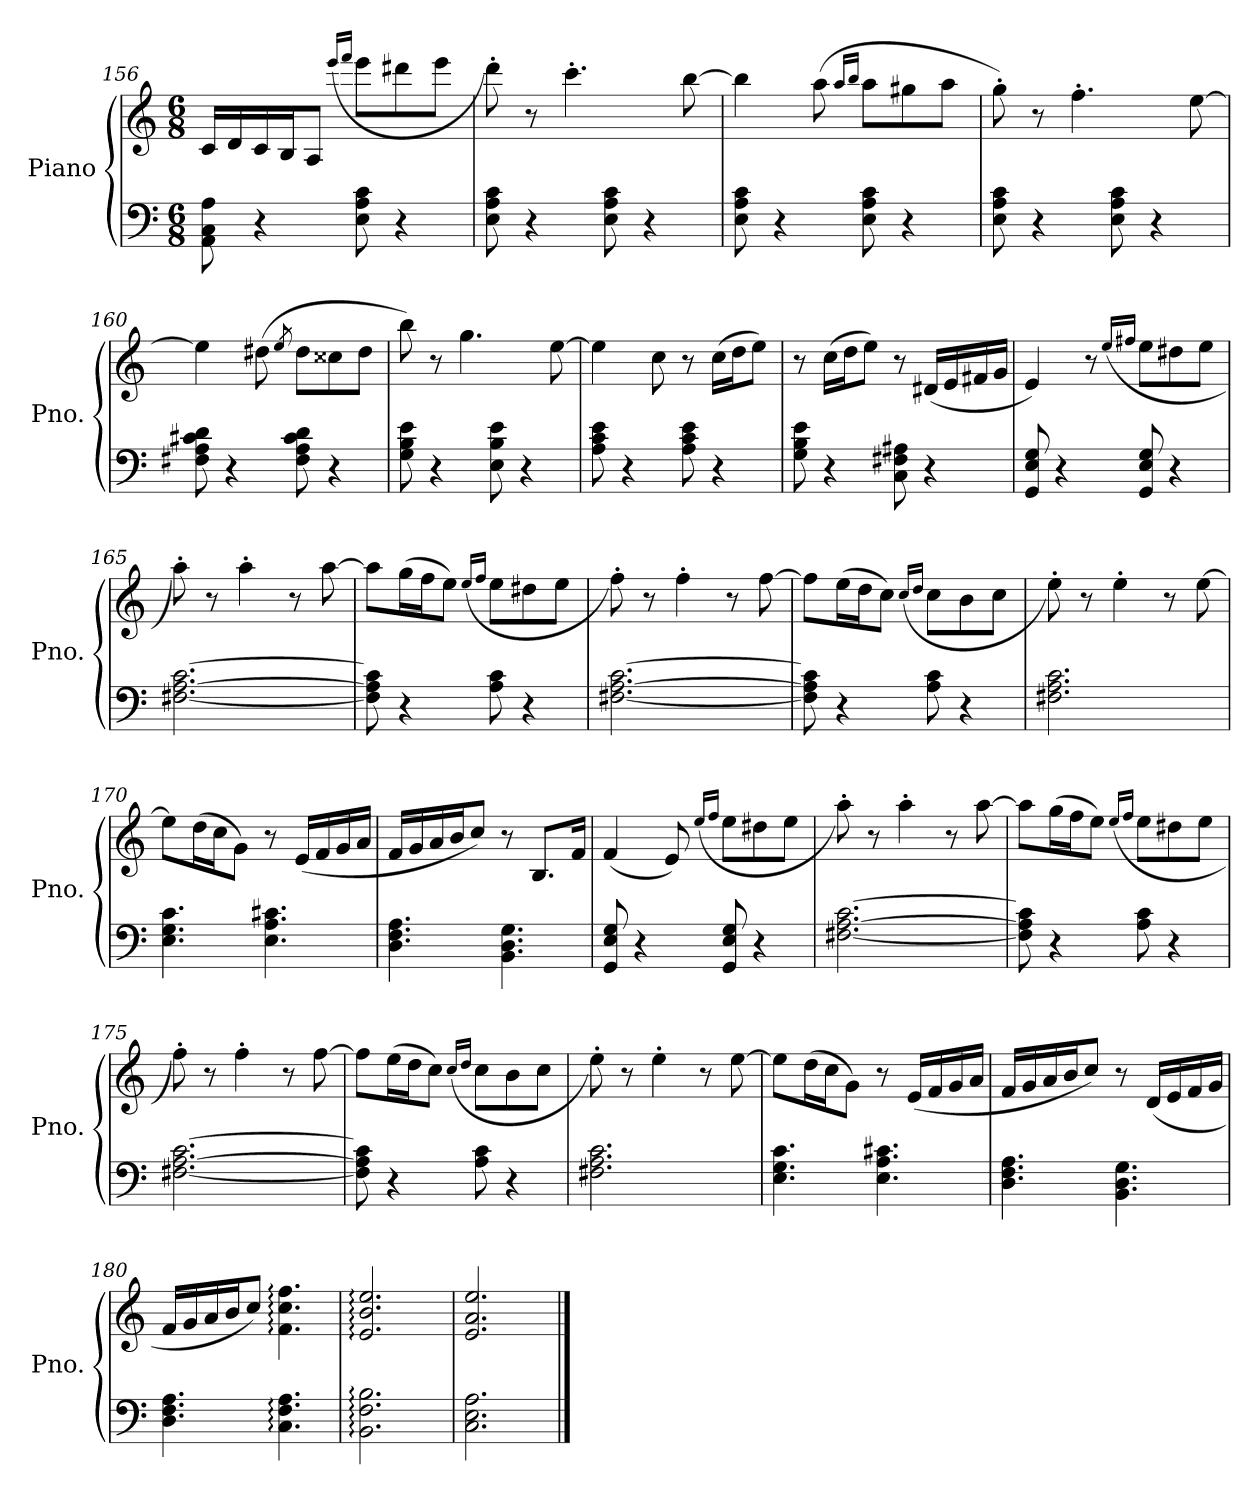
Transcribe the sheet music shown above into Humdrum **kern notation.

**kern	**kern
*part1	*part1
*staff2	*staff1
*I"Piano	*
*I'Pno.	*
!!LO:LB:g=z
*clefF4	*clefG2
*k[]	*k[]
*M6/8	*M6/8
=156	=156
8AA\ 8C\ 8A\	16c/LL
.	16d/
4r	16c/
.	16B/J
.	8A/J
.	(<16qeee/LL
.	16qfff/JJ
8E\ 8A\ 8c\	8eee\L
4r	8ddd#X\
.	8eee\J
=157	=157
8E\ 8A\ 8c\	8ddd'\)
4r	8r
.	4.ccc'\
8E\ 8A\ 8c\	.
4r	.
.	[8bb\
=158	=158
8E\ 8A\ 8c\	4bb\]
4r	.
.	(>8aa\
.	16qaa/LL
.	16qbb/JJ
8E\ 8A\ 8c\	8aa\L
4r	8gg#X\
.	8aa\J
=159	=159
8E\ 8A\ 8c\	8gg'\)
4r	8r
.	4.ff'\
8E\ 8A\ 8c\	.
4r	.
.	[8ee\
=160	=160
8F#X\ 8A\ 8c#X\ 8d\	4ee\]
4r	.
.	(>8dd#X\
.	8qee/
8F#\ 8A\ 8c#\ 8d\	8dd#\L
4r	8cc##X\
.	8dd#\J
!!LO:LB:g=z
=161	=161
8G\ 8B\ 8e\	8bb\)
4r	8r
.	4.gg\
8E\ 8B\ 8e\	.
4r	.
.	[8ee\
=162	=162
8A\ 8c\ 8e\	4ee\]
4r	.
.	8cc\
8A\ 8c\ 8e\	8r
4r	(>16cc\LL
.	16dd\J
.	8ee\J)
=163	=163
8G\ 8B\ 8e\	8r
4r	(>16cc\LL
.	16dd\J
.	8ee\J)
8C\ 8F#X\ 8A#X\	8r
4r	(<16d#X/LL
.	16e/
.	16f#X/
.	16g/JJ
=164	=164
8GG/ 8E/ 8G/	4e/)
4r	.
.	8r
.	(<16qee/LL
.	16qff#X/JJ
8GG/ 8E/ 8G/	8ee\L
4r	8dd#X\
.	8ee\J
=165	=165
[2.F#X\ [2.A\ [2.c\	8aa'\)
.	8r
.	4aa'\
.	8r
.	[8aa\
=166	=166
8F#\] 8A\] 8c\]	8aa\L]
4r	(>16gg\L
.	16ff\J
.	8ee\J)
.	(<16qee/LL
.	16qff/JJ
8A\ 8c\	8ee\L
4r	8dd#X\
.	8ee\J
!!LO:LB:g=z
=167	=167
[2.F#X\ [2.A\ [2.c\	8ff'\)
.	8r
.	4ff'\
.	8r
.	[8ff\
=168	=168
8F#\] 8A\] 8c\]	8ff\L]
4r	(>16ee\L
.	16dd\J
.	8cc\J)
.	(<16qcc/LL
.	16qdd/JJ
8A\ 8c\	8cc\L
4r	8b\
.	8cc\J
=169	=169
2.F#X\ 2.A\ 2.c\	8ee'\)
.	8r
.	4ee'\
.	8r
.	[8ee\
=170	=170
4.E\ 4.G\ 4.c\	8ee\L]
.	(>16dd\L
.	16cc\J
.	8g\J)
4.E\ 4.A\ 4.c#X\	8r
.	(<16e/LL
.	16f/
.	16g/
.	16a/JJ
=171	=171
4.D\ 4.F\ 4.A\	16f/LL
.	16g/
.	16a/
.	16b/J
.	8cc/J)
4.BB\ 4.D\ 4.G\	8r
.	8.B/L
.	16f/Jk
=172	=172
8GG/ 8E/ 8G/	(<4f/
4r	.
.	8e/)
.	(<16qee/LL
.	16qff/JJ
8GG/ 8E/ 8G/	8ee\L
4r	8dd#X\
.	8ee\J
!!LO:PB:g=z
=173	=173
[2.F#X\ [2.A\ [2.c\	8aa'\)
.	8r
.	4aa'\
.	8r
.	[8aa\
=174	=174
8F#\] 8A\] 8c\]	8aa\L]
4r	(>16gg\L
.	16ff\J
.	8ee\J)
.	(<16qee/LL
.	16qff/JJ
8A\ 8c\	8ee\L
4r	8dd#X\
.	8ee\J
=175	=175
[2.F#X\ [2.A\ [2.c\	8ff'\)
.	8r
.	4ff'\
.	8r
.	[8ff\
=176	=176
8F#\] 8A\] 8c\]	8ff\L]
4r	(>16ee\L
.	16dd\J
.	8cc\J)
.	(<16qcc/LL
.	16qdd/JJ
8A\ 8c\	8cc\L
4r	8b\
.	8cc\J
=177	=177
2.F#X\ 2.A\ 2.c\	8ee'\)
.	8r
.	4ee'\
.	8r
.	[8ee\
=178	=178
4.E\ 4.G\ 4.c\	8ee\L]
.	(>16dd\L
.	16cc\J
.	8g\J)
4.E\ 4.A\ 4.c#X\	8r
.	(<16e/LL
.	16f/
.	16g/
.	16a/JJ
!!LO:LB:g=z
=179	=179
4.D\ 4.F\ 4.A\	16f/LL
.	16g/
.	16a/
.	16b/J
.	8cc/J)
4.BB\ 4.D\ 4.G\	8r
.	(<16d/LL
.	16e/
.	16f/
.	16g/JJ
=180	=180
4.D\ 4.F\ 4.A\	16f/LL
.	16g/
.	16a/
.	16b/J
.	8cc/J)
4.C\: 4.F\: 4.A\:	4.f\: 4.cc\: 4.ff\:
=181	=181
2.BB\: 2.F\: 2.B\:	2.e/: 2.b/: 2.ee/:
=182	=182
2.C\ 2.E\ 2.A\	2.e/ 2.a/ 2.ee/
==	==
*-	*-
